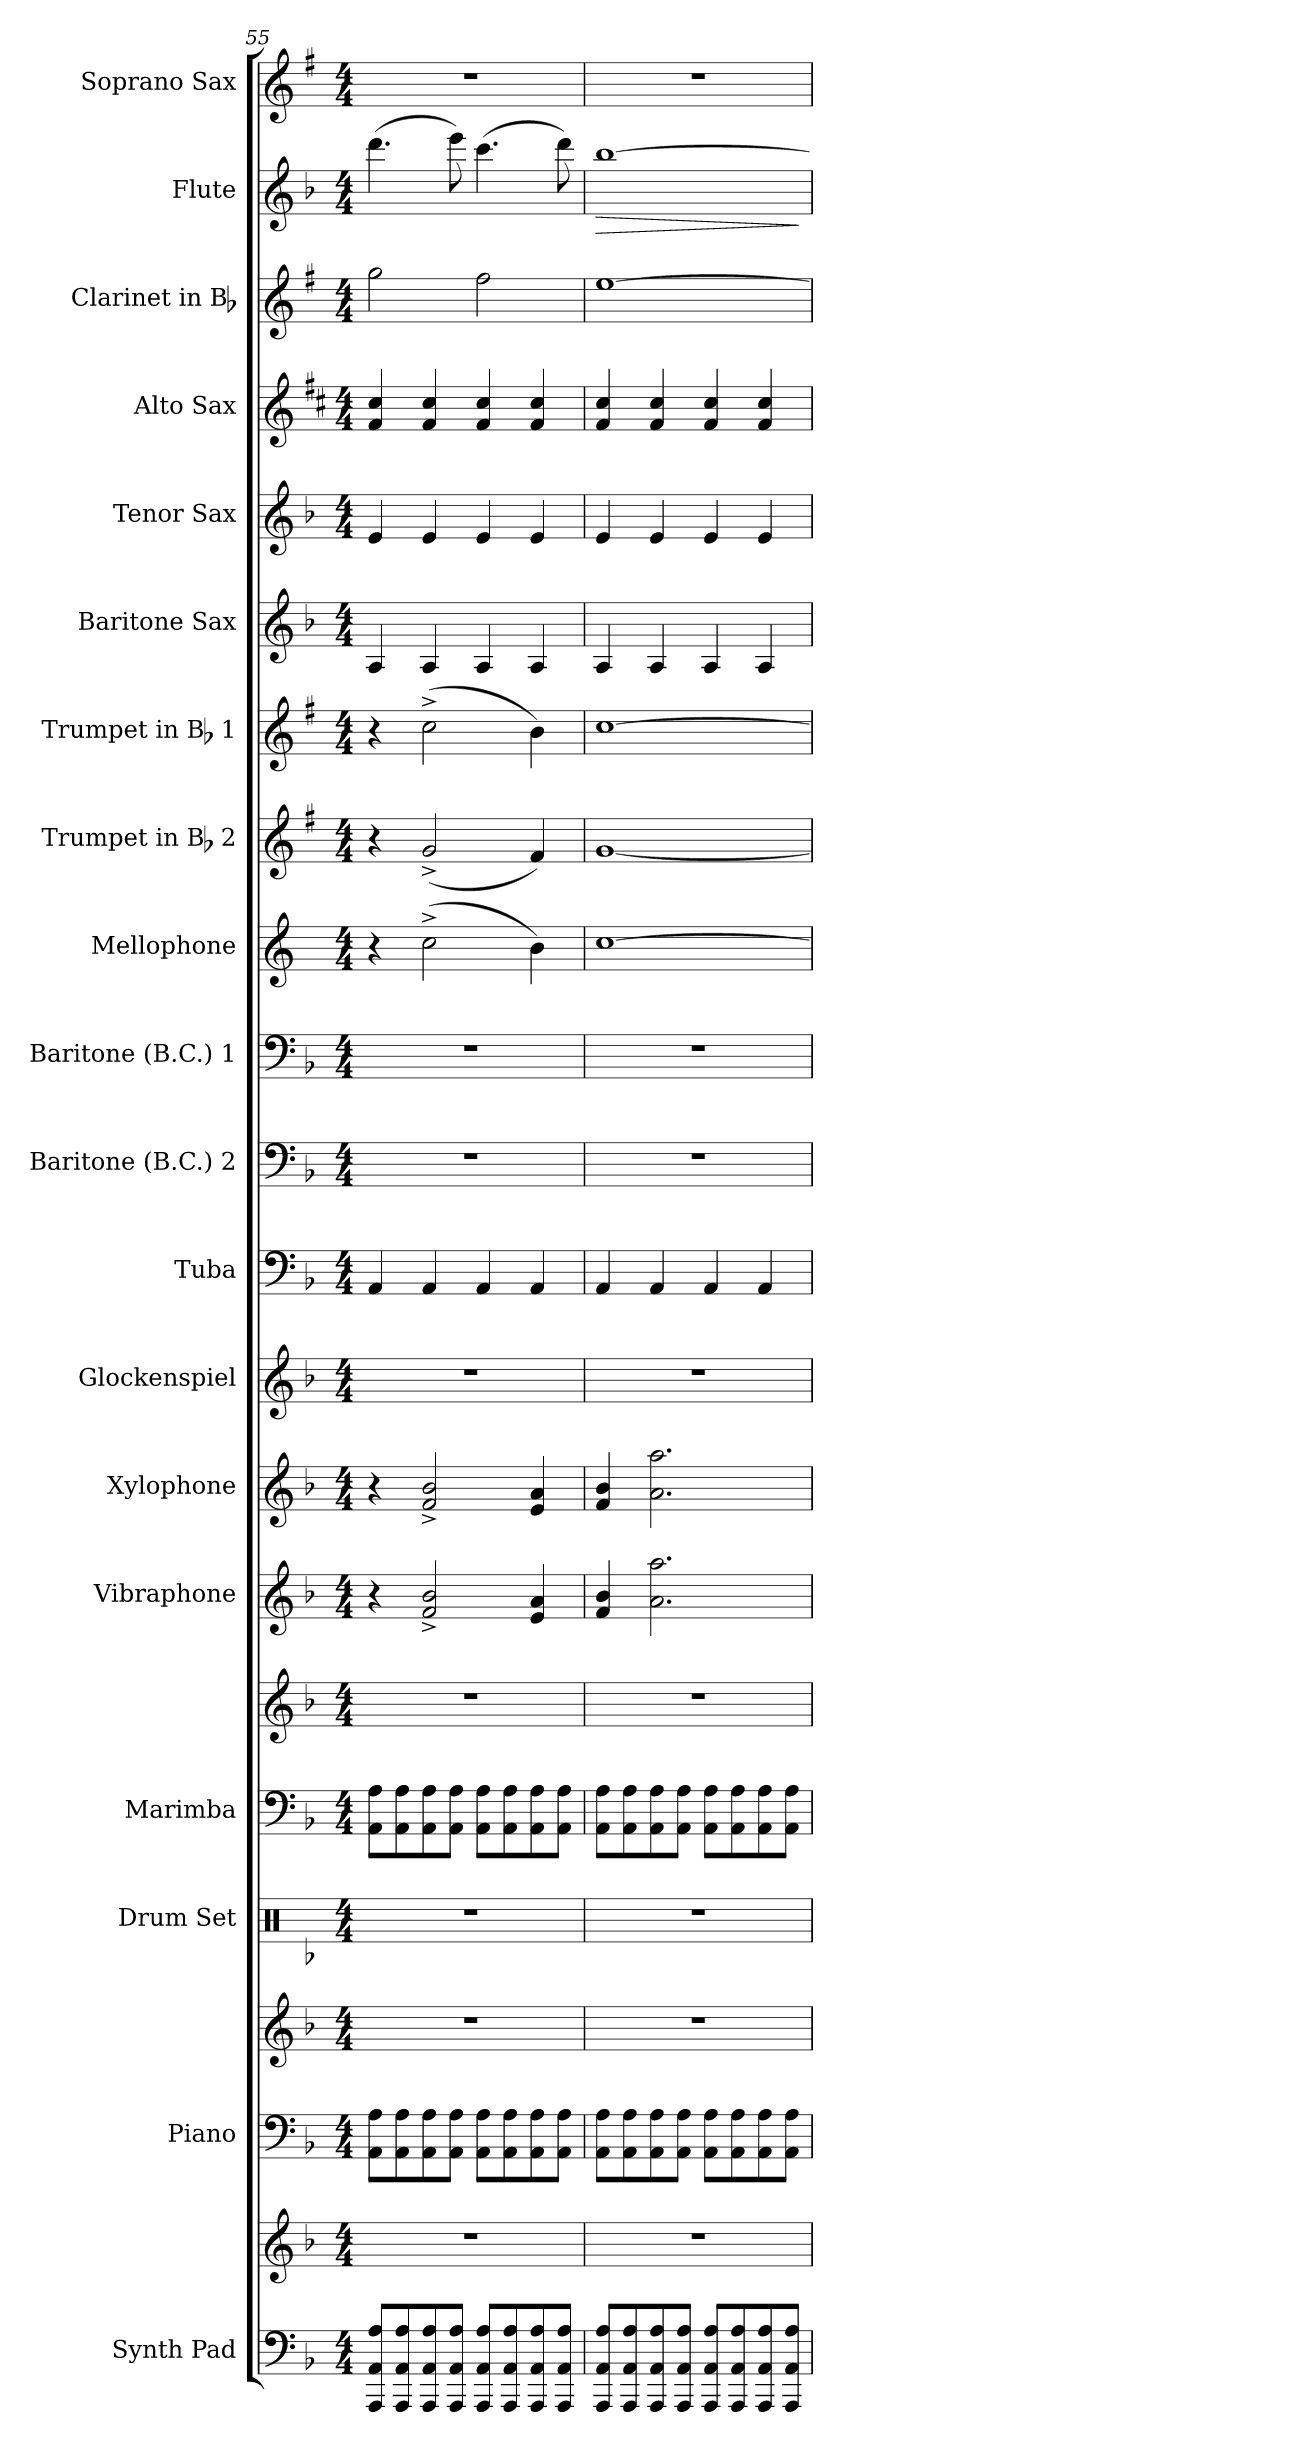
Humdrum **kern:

**kern	**kern	**kern	**kern	**kern	**kern	**kern	**kern	**kern	**kern	**kern	**kern	**kern	**kern	**kern	**kern	**kern	**kern	**kern	**kern	**kern	**dynam	**kern
*part19	*part19	*part18	*part18	*part17	*part16	*part16	*part15	*part14	*part13	*part12	*part11	*part10	*part9	*part8	*part7	*part6	*part5	*part4	*part3	*part2	*part2	*part1
*staff22	*staff21	*staff20	*staff19	*staff18	*staff17	*staff16	*staff15	*staff14	*staff13	*staff12	*staff11	*staff10	*staff9	*staff8	*staff7	*staff6	*staff5	*staff4	*staff3	*staff2	*staff2	*staff1
*I"Synth Pad	*	*I"Piano	*	*I"Drum Set	*I"Marimba	*	*I"Vibraphone	*I"Xylophone	*I"Glockenspiel	*I"Tuba	*I"Baritone (B.C.) 2	*I"Baritone (B.C.) 1	*I"Mellophone	*I"Trumpet in Bb 2	*I"Trumpet in Bb 1	*I"Baritone Sax	*I"Tenor Sax	*I"Alto Sax	*I"Clarinet in Bb	*I"Flute	*	*I"Soprano Sax
*I'Pad	*	*I'Pno.	*	*I'D. S.	*I'Mrb.	*	*I'Vib.	*I'Xyl.	*I'Glk.	*I'Tuba	*I'Bar. 2	*I'Bar. 1	*I'Mello.	*	*	*I'B. Sx.	*I'T. Sx.	*I'A. Sx.	*	*I'Fl.	*	*I'S. Sx.
*clefF4	*clefG2	*clefF4	*clefG2	*clefX	*clefF4	*clefG2	*clefG2	*clefG2	*clefG2	*clefF4	*clefF4	*clefF4	*clefG2	*clefG2	*clefG2	*clefG2	*clefG2	*clefG2	*clefG2	*clefG2	*	*clefG2
*	*	*	*	*	*	*	*	*ITrd-7c-12	*ITrd-14c-24	*	*	*	*ITrd4c7	*ITrd1c2	*ITrd1c2	*ITrd12c21	*ITrd8c14	*ITrd5c9	*ITrd1c2	*	*	*ITrd1c2
*k[b-]	*k[b-]	*k[b-]	*k[b-]	*k[b-]	*k[b-]	*k[b-]	*k[b-]	*k[b-]	*k[b-]	*k[b-]	*k[b-]	*k[b-]	*k[b-]	*k[b-]	*k[b-]	*k[b-]	*k[b-]	*k[b-]	*k[b-]	*k[b-]	*	*k[b-]
*F:	*F:	*F:	*F:	*F:	*F:	*F:	*F:	*F:	*F:	*F:	*F:	*F:	*F:	*F:	*F:	*F:	*F:	*F:	*F:	*F:	*	*F:
*M4/4	*M4/4	*M4/4	*M4/4	*M4/4	*M4/4	*M4/4	*M4/4	*M4/4	*M4/4	*M4/4	*M4/4	*M4/4	*M4/4	*M4/4	*M4/4	*M4/4	*M4/4	*M4/4	*M4/4	*M4/4	*	*M4/4
=55	=55	=55	=55	=55	=55	=55	=55	=55	=55	=55	=55	=55	=55	=55	=55	=55	=55	=55	=55	=55	=55	=55
8AAA/ 8AA/ 8A/L	1r	8AA\ 8A\L	1r	1r	8AA\ 8A\L	1r	4r	4r	1r	4AA/	1r	1r	4r	4r	4r	4AA/	4E/	4A/ 4e/	2ff\	(>4.ddd\	.	1r
8AAA/ 8AA/ 8A/	.	8AA\ 8A\	.	.	8AA\ 8A\	.	.	.	.	.	.	.	.	.	.	.	.	.	.	.	.	.
8AAA/ 8AA/ 8A/	.	8AA\ 8A\	.	.	8AA\ 8A\	.	2f/^ 2b-/^	2ff/^ 2bb-/^	.	4AA/	.	.	(>2f^\	(2f^/	(>2b-^\	4AA/	4E/	4A/ 4e/	.	.	.	.
8AAA/ 8AA/ 8A/J	.	8AA\ 8A\J	.	.	8AA\ 8A\J	.	.	.	.	.	.	.	.	.	.	.	.	.	.	8eee\)	.	.
8AAA/ 8AA/ 8A/L	.	8AA\ 8A\L	.	.	8AA\ 8A\L	.	.	.	.	4AA/	.	.	.	.	.	4AA/	4E/	4A/ 4e/	2ee\	(>4.ccc\	.	.
8AAA/ 8AA/ 8A/	.	8AA\ 8A\	.	.	8AA\ 8A\	.	.	.	.	.	.	.	.	.	.	.	.	.	.	.	.	.
8AAA/ 8AA/ 8A/	.	8AA\ 8A\	.	.	8AA\ 8A\	.	4e/ 4a/	4ee/ 4aa/	.	4AA/	.	.	4e\)	4e/)	4a\)	4AA/	4E/	4A/ 4e/	.	.	.	.
8AAA/ 8AA/ 8A/J	.	8AA\ 8A\J	.	.	8AA\ 8A\J	.	.	.	.	.	.	.	.	.	.	.	.	.	.	8ddd\)	.	.
=56	=56	=56	=56	=56	=56	=56	=56	=56	=56	=56	=56	=56	=56	=56	=56	=56	=56	=56	=56	=56	=56	=56
!	!	!	!	!	!	!	!	!	!	!	!	!	!	!	!	!	!	!	!	!	!LO:HP:b	!
8AAA/ 8AA/ 8A/L	1r	8AA\ 8A\L	1r	1r	8AA\ 8A\L	1r	4f/ 4b-/	4ff/ 4bb-/	1r	4AA/	1r	1r	[1f	[1f	[1b-	4AA/	4E/	4A/ 4e/	[1dd	[1bb-	>	1r
8AAA/ 8AA/ 8A/	.	8AA\ 8A\	.	.	8AA\ 8A\	.	.	.	.	.	.	.	.	.	.	.	.	.	.	.	.	.
8AAA/ 8AA/ 8A/	.	8AA\ 8A\	.	.	8AA\ 8A\	.	2.a\ 2.aa\	2.aa\ 2.aaa\	.	4AA/	.	.	.	.	.	4AA/	4E/	4A/ 4e/	.	.	.	.
8AAA/ 8AA/ 8A/J	.	8AA\ 8A\J	.	.	8AA\ 8A\J	.	.	.	.	.	.	.	.	.	.	.	.	.	.	.	.	.
8AAA/ 8AA/ 8A/L	.	8AA\ 8A\L	.	.	8AA\ 8A\L	.	.	.	.	4AA/	.	.	.	.	.	4AA/	4E/	4A/ 4e/	.	.	.	.
8AAA/ 8AA/ 8A/	.	8AA\ 8A\	.	.	8AA\ 8A\	.	.	.	.	.	.	.	.	.	.	.	.	.	.	.	.	.
8AAA/ 8AA/ 8A/	.	8AA\ 8A\	.	.	8AA\ 8A\	.	.	.	.	4AA/	.	.	.	.	.	4AA/	4E/	4A/ 4e/	.	.	.	.
8AAA/ 8AA/ 8A/J	.	8AA\ 8A\J	.	.	8AA\ 8A\J	.	.	.	.	.	.	.	.	.	.	.	.	.	.	.	.	.
.	.	.	.	.	.	.	.	.	.	.	.	.	.	.	.	.	.	.	.	.	]	.
=	=	=	=	=	=	=	=	=	=	=	=	=	=	=	=	=	=	=	=	=	=	=
*-	*-	*-	*-	*-	*-	*-	*-	*-	*-	*-	*-	*-	*-	*-	*-	*-	*-	*-	*-	*-	*-	*-
